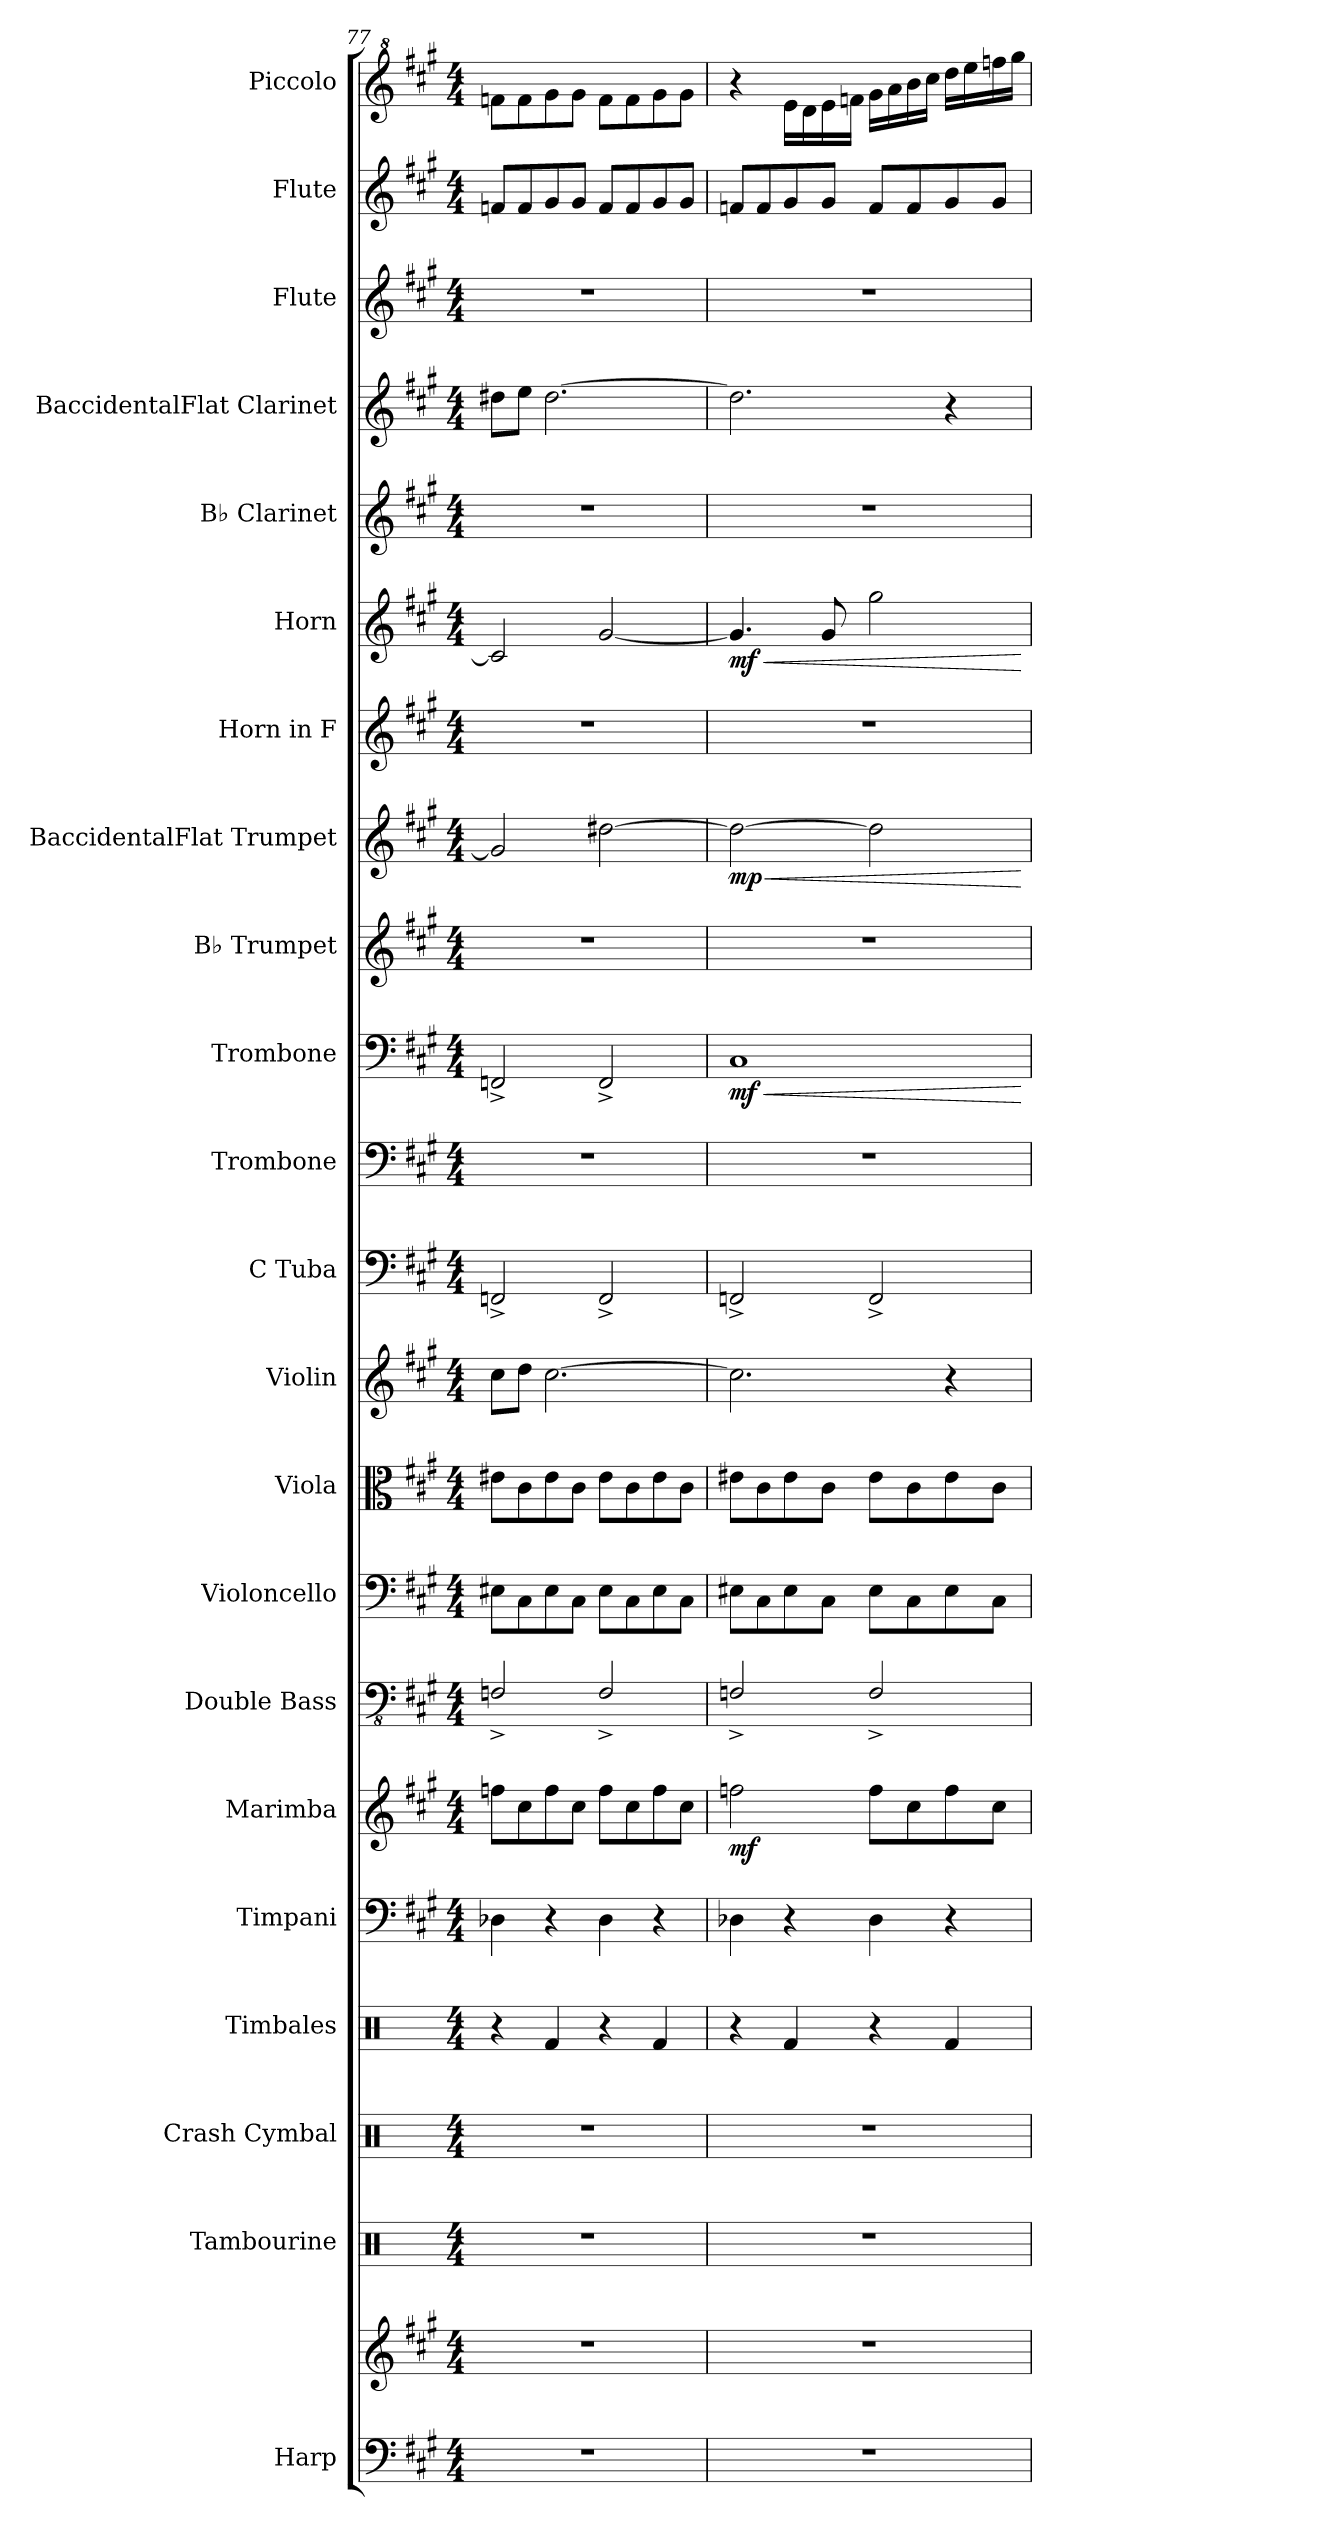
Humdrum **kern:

**kern	**kern	**kern	**kern	**kern	**kern	**kern	**dynam	**kern	**kern	**kern	**kern	**kern	**kern	**kern	**dynam	**kern	**kern	**dynam	**kern	**kern	**dynam	**kern	**kern	**kern	**kern	**kern
*part22	*part22	*part21	*part20	*part19	*part18	*part17	*part17	*part16	*part15	*part14	*part13	*part12	*part11	*part10	*part10	*part9	*part8	*part8	*part7	*part6	*part6	*part5	*part4	*part3	*part2	*part1
*staff23	*staff22	*staff21	*staff20	*staff19	*staff18	*staff17	*staff17	*staff16	*staff15	*staff14	*staff13	*staff12	*staff11	*staff10	*staff10	*staff9	*staff8	*staff8	*staff7	*staff6	*staff6	*staff5	*staff4	*staff3	*staff2	*staff1
*I"Harp	*	*I"Tambourine	*I"Crash Cymbal	*I"Timbales	*I"Timpani	*I"Marimba	*	*I"Double Bass	*I"Violoncello	*I"Viola	*I"Violin	*I"C Tuba	*I"Trombone	*I"Trombone	*	*I"B♭ Trumpet	*I"BaccidentalFlat Trumpet	*	*I"Horn in F	*I"Horn	*	*I"B♭ Clarinet	*I"BaccidentalFlat Clarinet	*I"Flute	*I"Flute	*I"Piccolo
*I'Hrp.	*	*I'Tamb.	*I'Cr. Cym.	*I'Timb.	*I'Timp.	*I'Mrm.	*	*	*I'Vlc.	*I'Vla.	*I'Vln.	*I'C Tu.	*I'Tbn.	*I'Trb.	*	*I'B♭ Tpt.	*I'BaccidentalFlat Tpt.	*	*	*I'Hn.	*	*I'B♭ Cl.	*I'BaccidentalFlat Cl.	*I'Fl.	*I'Fl.	*I'Picc.
*clefF4	*clefG2	*clefX	*clefX	*clefX	*clefF4	*clefG2	*	*clefFv4	*clefF4	*clefC3	*clefG2	*clefF4	*clefF4	*clefF4	*	*clefG2	*clefG2	*	*clefG2	*clefG2	*	*clefG2	*clefG2	*clefG2	*clefG2	*clefG^2
*	*	*	*	*	*	*	*	*ITrd7c12	*	*	*	*	*	*	*	*ITrd1c2	*ITrd1c2	*	*ITrd4c7	*ITrd4c7	*	*ITrd1c2	*ITrd1c2	*	*	*ITrd-7c-12
*k[f#c#g#]	*k[f#c#g#]	*k[]	*k[]	*k[]	*k[f#c#g#]	*k[f#c#g#]	*	*k[f#c#g#]	*k[f#c#g#]	*k[f#c#g#]	*k[f#c#g#]	*k[f#c#g#]	*k[f#c#g#]	*k[f#c#g#]	*	*k[f#]	*k[f#]	*	*k[f#c#]	*k[f#c#]	*	*k[f#]	*k[f#]	*k[f#c#g#]	*k[f#c#g#]	*k[f#c#g#]
*M4/4	*M4/4	*M4/4	*M4/4	*M4/4	*M4/4	*M4/4	*	*M4/4	*M4/4	*M4/4	*M4/4	*M4/4	*M4/4	*M4/4	*	*M4/4	*M4/4	*	*M4/4	*M4/4	*	*M4/4	*M4/4	*M4/4	*M4/4	*M4/4
=77	=77	=77	=77	=77	=77	=77	=77	=77	=77	=77	=77	=77	=77	=77	=77	=77	=77	=77	=77	=77	=77	=77	=77	=77	=77	=77
1r	1r	1r	1r	4r	4D-X\	8ffn\L	.	2FFFn^/	8E#X\L	8e#X\L	8cc#\L	2FFn^/	1r	2FFn^/	.	1r	2f/]	.	1r	2F/]	.	1r	8cc#X\L	1r	8fn/L	8fffn\L
.	.	.	.	.	.	8cc#\	.	.	8C#\	8c#\	8dd\J	.	.	.	.	.	.	.	.	.	.	.	8dd\J	.	8f/	8fff\
.	.	.	.	4Rf/	4r	8ff\	.	.	8E#\	8e#\	[2.cc#\	.	.	.	.	.	.	.	.	.	.	.	[2.cc#\	.	8g#/	8ggg#\
.	.	.	.	.	.	8cc#\J	.	.	8C#\J	8c#\J	.	.	.	.	.	.	.	.	.	.	.	.	.	.	8g#/J	8ggg#\J
.	.	.	.	4r	4D-\	8ff\L	.	2FFF^/	8E#\L	8e#\L	.	2FF^/	.	2FF^/	.	.	[2cc#X\	.	.	[2c#/	.	.	.	.	8f/L	8fff\L
.	.	.	.	.	.	8cc#\	.	.	8C#\	8c#\	.	.	.	.	.	.	.	.	.	.	.	.	.	.	8f/	8fff\
.	.	.	.	4Rf/	4r	8ff\	.	.	8E#\	8e#\	.	.	.	.	.	.	.	.	.	.	.	.	.	.	8g#/	8ggg#\
.	.	.	.	.	.	8cc#\J	.	.	8C#\J	8c#\J	.	.	.	.	.	.	.	.	.	.	.	.	.	.	8g#/J	8ggg#\J
=78	=78	=78	=78	=78	=78	=78	=78	=78	=78	=78	=78	=78	=78	=78	=78	=78	=78	=78	=78	=78	=78	=78	=78	=78	=78	=78
!	!	!	!	!	!	!	!LO:DY:b	!	!	!	!	!	!	!	!LO:HP:b	!	!	!LO:HP:b	!	!	!LO:HP:b	!	!	!	!	!
!	!	!	!	!	!	!	!	!	!	!	!	!	!	!	!LO:DY:n=1:b	!	!	!LO:DY:n=1:b	!	!	!LO:DY:n=1:b	!	!	!	!	!
1r	1r	1r	1r	4r	4D-X\	2ffn\	mf	2FFFn^/	8E#X\L	8e#X\L	2.cc#\]	2FFn^/	1r	1C#	< mf	1r	2cc#\_	< mp	1r	4.c#/]	< mf	1r	2.cc#\]	1r	8fn/L	4r
.	.	.	.	.	.	.	.	.	8C#\	8c#\	.	.	.	.	.	.	.	.	.	.	.	.	.	.	8f/	.
.	.	.	.	4Rf/	4r	.	.	.	8E#\	8e#\	.	.	.	.	.	.	.	.	.	.	.	.	.	.	8g#/	16eee\LL
.	.	.	.	.	.	.	.	.	.	.	.	.	.	.	.	.	.	.	.	.	.	.	.	.	.	16ddd\
.	.	.	.	.	.	.	.	.	8C#\J	8c#\J	.	.	.	.	.	.	.	.	.	8c#/	.	.	.	.	8g#/J	16eee\
.	.	.	.	.	.	.	.	.	.	.	.	.	.	.	.	.	.	.	.	.	.	.	.	.	.	16fffn\JJ
.	.	.	.	4r	4D-\	8ff\L	.	2FFF^/	8E#\L	8e#\L	.	2FF^/	.	.	.	.	2cc#\]	.	.	2cc#\	.	.	.	.	8f/L	16ggg#\LL
.	.	.	.	.	.	.	.	.	.	.	.	.	.	.	.	.	.	.	.	.	.	.	.	.	.	16aaa\
.	.	.	.	.	.	8cc#\	.	.	8C#\	8c#\	.	.	.	.	.	.	.	.	.	.	.	.	.	.	8f/	16bbb\
.	.	.	.	.	.	.	.	.	.	.	.	.	.	.	.	.	.	.	.	.	.	.	.	.	.	16cccc#\JJ
.	.	.	.	4Rf/	4r	8ff\	.	.	8E#\	8e#\	4r	.	.	.	.	.	.	.	.	.	.	.	4r	.	8g#/	16dddd\LL
.	.	.	.	.	.	.	.	.	.	.	.	.	.	.	.	.	.	.	.	.	.	.	.	.	.	16eeee\
.	.	.	.	.	.	8cc#\J	.	.	8C#\J	8c#\J	.	.	.	.	.	.	.	.	.	.	.	.	.	.	8g#/J	16ffffn\
.	.	.	.	.	.	.	.	.	.	.	.	.	.	.	.	.	.	.	.	.	.	.	.	.	.	16gggg#\JJ
.	.	.	.	.	.	.	.	.	.	.	.	.	.	.	[	.	.	[	.	.	[	.	.	.	.	.
=	=	=	=	=	=	=	=	=	=	=	=	=	=	=	=	=	=	=	=	=	=	=	=	=	=	=
*-	*-	*-	*-	*-	*-	*-	*-	*-	*-	*-	*-	*-	*-	*-	*-	*-	*-	*-	*-	*-	*-	*-	*-	*-	*-	*-
